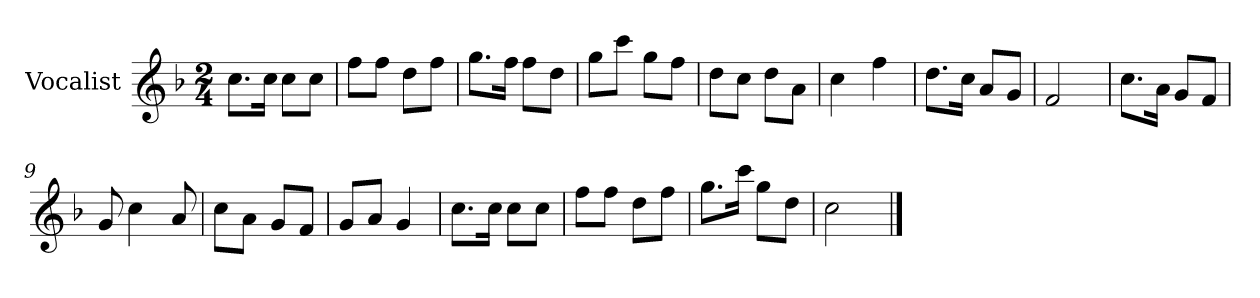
**kern
*part1
*staff1
*I"Vocalist
*k[b-]
*F:
*M2/4
=
8.ccL
16ccJk
8ccL
8ccJ
=1
8ffL
8ffJ
8ddL
8ffJ
=2
8.ggL
16ffJk
8ffL
8ddJ
=3
8ggL
8cccJ
8ggL
8ffJ
=4
8ddL
8ccJ
8ddL
8aJ
=5
4cc
4ff
=6
8.ddL
16ccJk
8aL
8gJ
=7
2f
=8
8.ccL
16aJk
8gL
8fJ
=9
8g
4cc
8a
=10
8ccL
8aJ
8gL
8fJ
=11
8gL
8aJ
4g
=12
8.ccL
16ccJk
8ccL
8ccJ
=13
8ffL
8ffJ
8ddL
8ffJ
=14
8.ggL
16cccJk
8ggL
8ddJ
=15
2cc
==
*-
